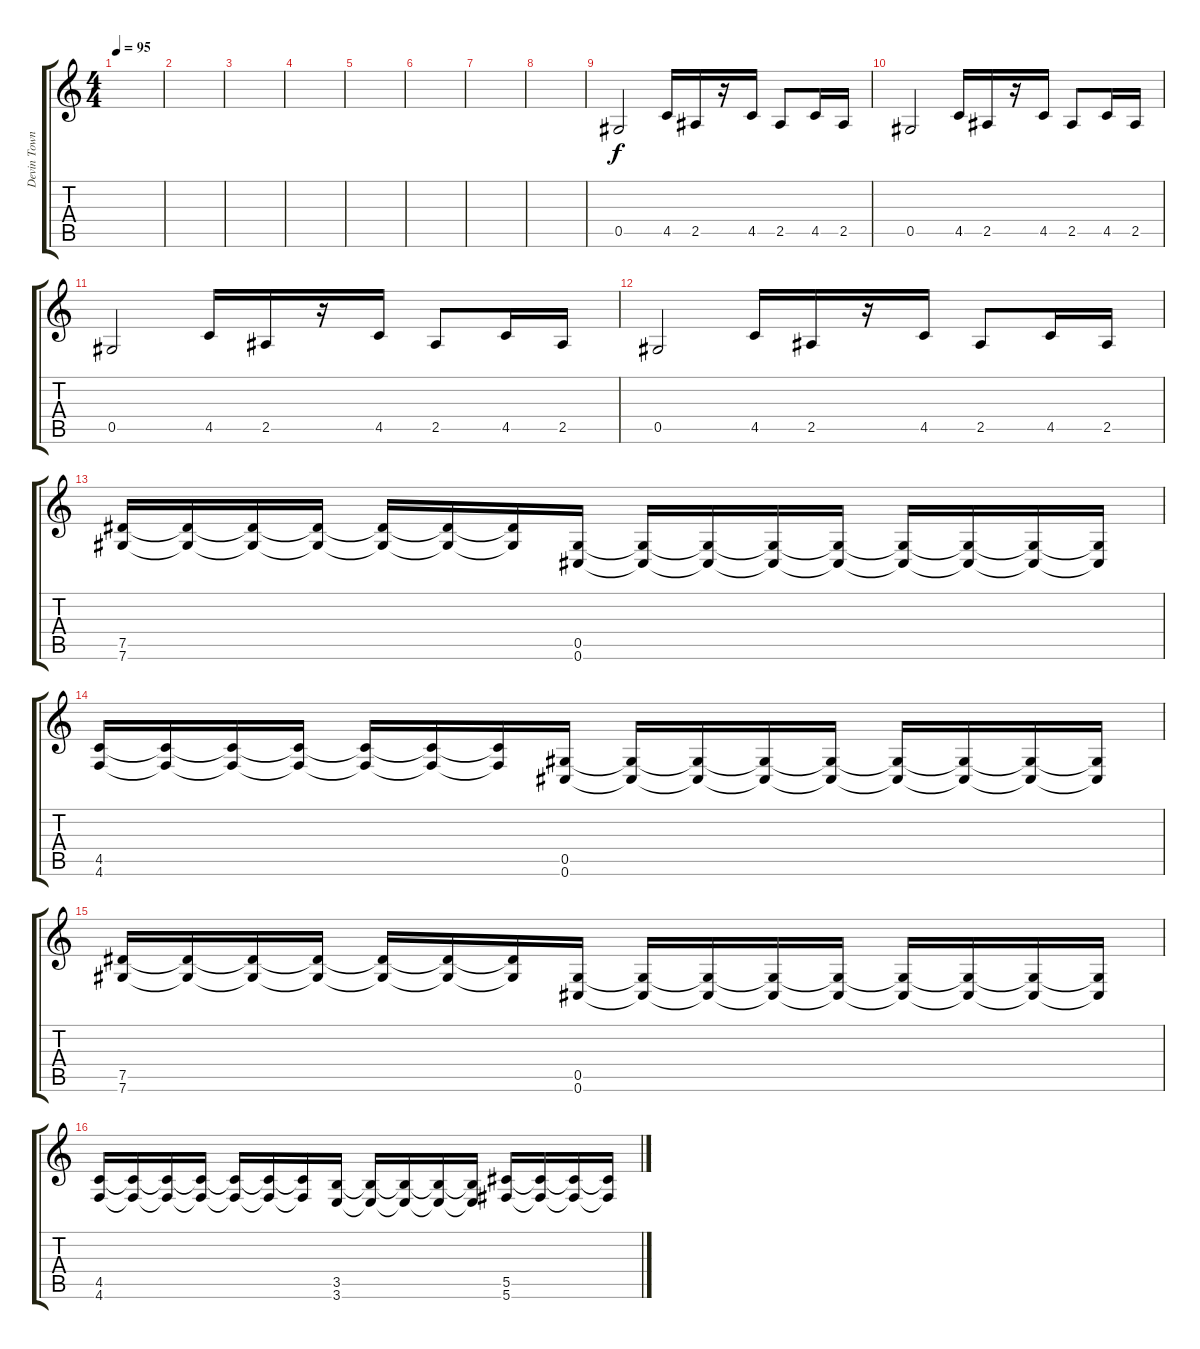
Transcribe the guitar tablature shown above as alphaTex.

\track ("Devin Townsend (Second Guitar)" "Devin Town") {instrument distortionguitar}
\staff {score tabs}
\tuning (Eb4 Bb3 Gb3 Db3 Ab2 Db2) {hide}
\ts (4 4)
\tempo 95
\clef g2
\ks c
|
|
|
|
|
|
|
|
0.5.2 4.5.16 2.5.16 r.16 4.5.16 2.5.8 4.5.16 2.5.16 |
0.5.2 4.5.16 2.5.16 r.16 4.5.16 2.5.8 4.5.16 2.5.16 |
0.5.2 4.5.16 2.5.16 r.16 4.5.16 2.5.8 4.5.16 2.5.16 |
0.5.2 4.5.16 2.5.16 r.16 4.5.16 2.5.8 4.5.16 2.5.16 |
(7.5 7.6).16 (7.5{t} 7.6{t}).16 (7.5{t} 7.6{t}).16 (7.5{t} 7.6{t}).16 (7.5{t} 7.6{t}).16 (7.5{t} 7.6{t}).16 (7.5{t} 7.6{t}).16 (0.5 0.6).16 (0.5{t} 0.6{t}).16 (0.5{t} 0.6{t}).16 (0.5{t} 0.6{t}).16 (0.5{t} 0.6{t}).16 (0.5{t} 0.6{t}).16 (0.5{t} 0.6{t}).16 (0.5{t} 0.6{t}).16 (0.5{t} 0.6{t}).16 |
(4.5 4.6).16 (4.5{t} 4.6{t}).16 (4.5{t} 4.6{t}).16 (4.5{t} 4.6{t}).16 (4.5{t} 4.6{t}).16 (4.5{t} 4.6{t}).16 (4.5{t} 4.6{t}).16 (0.5 0.6).16 (0.5{t} 0.6{t}).16 (0.5{t} 0.6{t}).16 (0.5{t} 0.6{t}).16 (0.5{t} 0.6{t}).16 (0.5{t} 0.6{t}).16 (0.5{t} 0.6{t}).16 (0.5{t} 0.6{t}).16 (0.5{t} 0.6{t}).16 |
(7.5 7.6).16 (7.5{t} 7.6{t}).16 (7.5{t} 7.6{t}).16 (7.5{t} 7.6{t}).16 (7.5{t} 7.6{t}).16 (7.5{t} 7.6{t}).16 (7.5{t} 7.6{t}).16 (0.5 0.6).16 (0.5{t} 0.6{t}).16 (0.5{t} 0.6{t}).16 (0.5{t} 0.6{t}).16 (0.5{t} 0.6{t}).16 (0.5{t} 0.6{t}).16 (0.5{t} 0.6{t}).16 (0.5{t} 0.6{t}).16 (0.5{t} 0.6{t}).16 |
(4.5 4.6).16 (4.5{t} 4.6{t}).16 (4.5{t} 4.6{t}).16 (4.5{t} 4.6{t}).16 (4.5{t} 4.6{t}).16 (4.5{t} 4.6{t}).16 (4.5{t} 4.6{t}).16 (3.5 3.6).16 (3.5{t} 3.6{t}).16 (3.5{t} 3.6{t}).16 (3.5{t} 3.6{t}).16 (3.5{t} 3.6{t}).16 (5.5 5.6).16 (5.5{t} 5.6{t}).16 (5.5{t} 5.6{t}).16 (5.5{t} 5.6{t}).16
